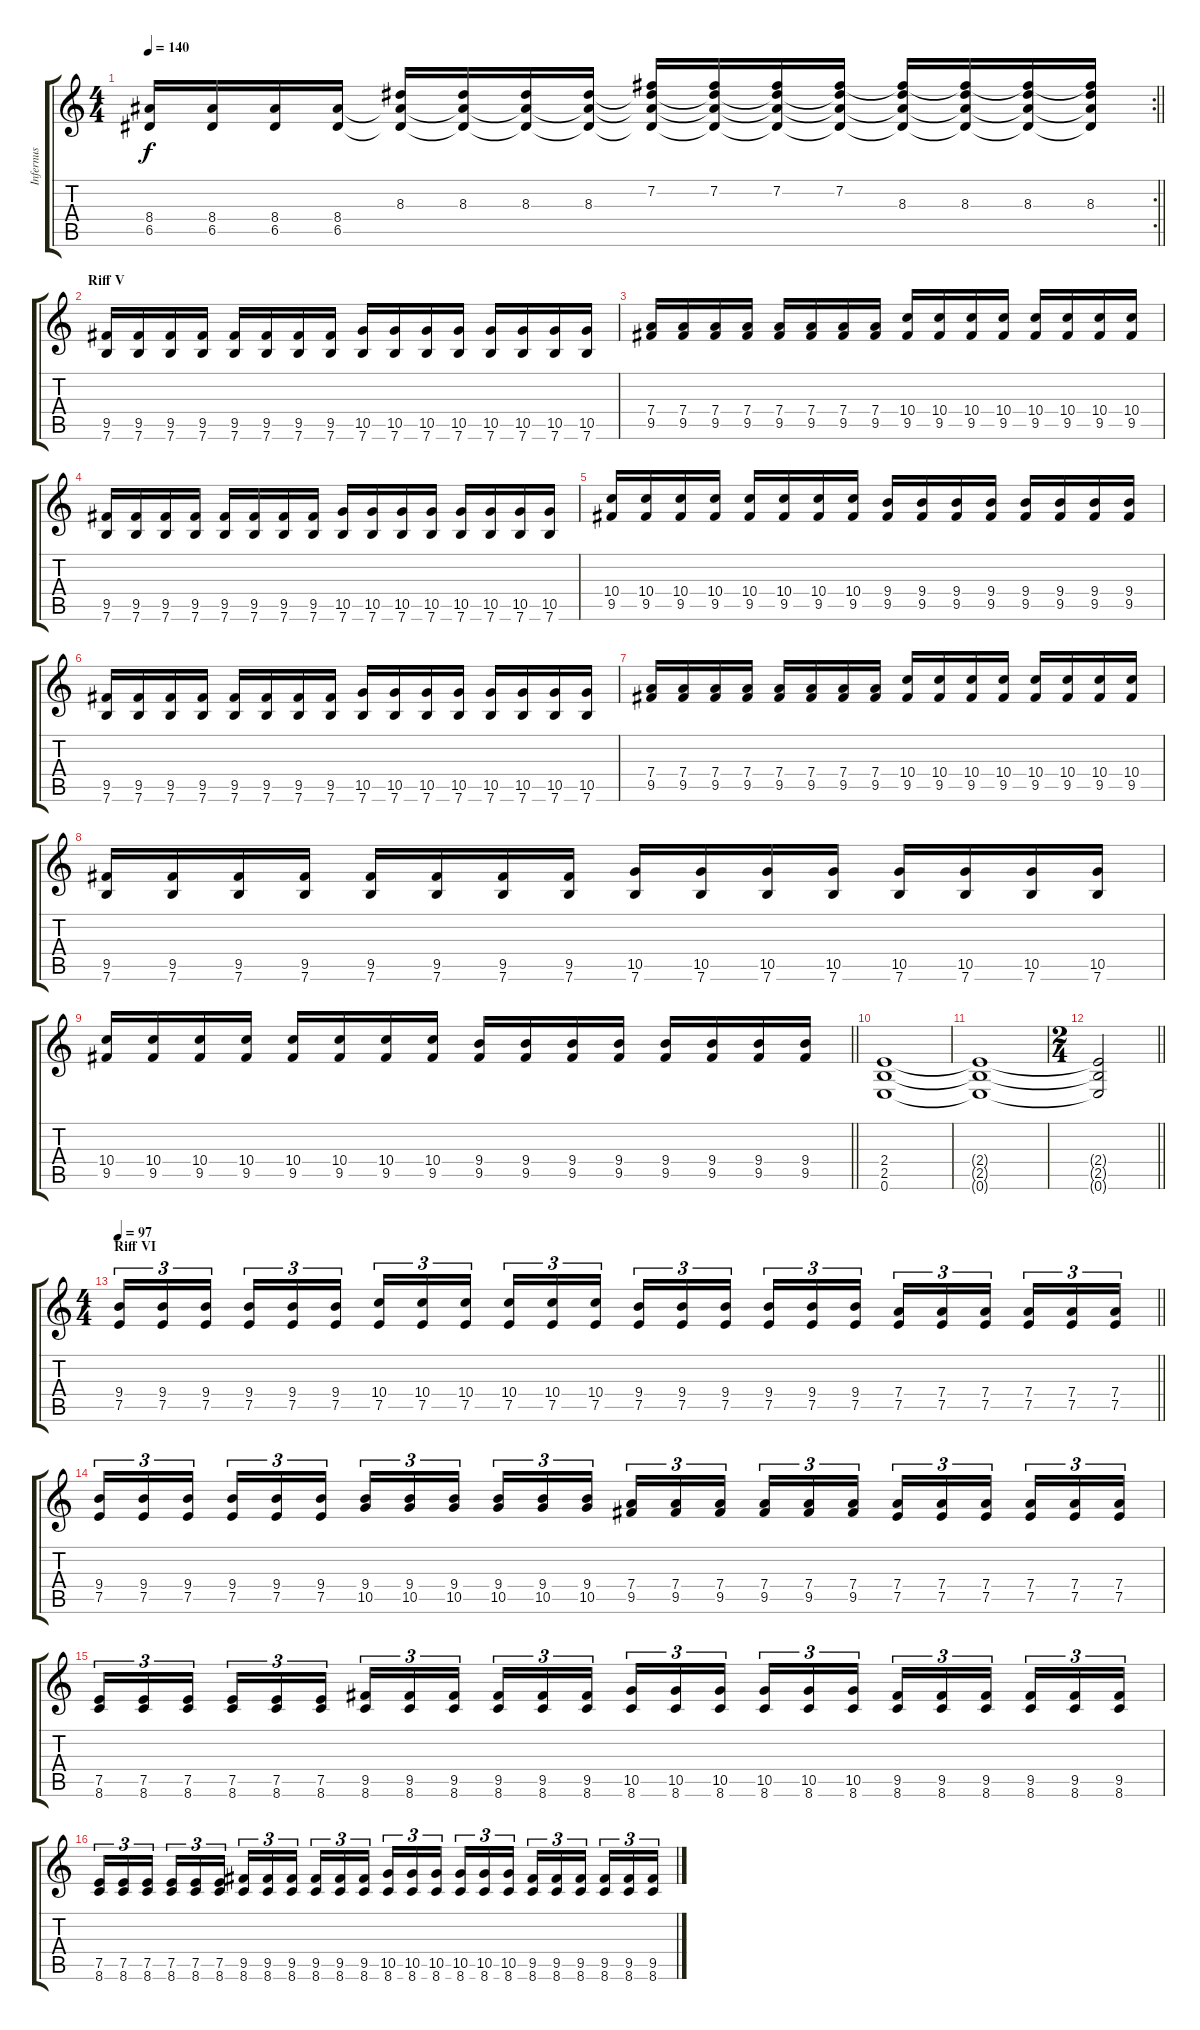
\track ("Infernus" "Infernus") {instrument distortionguitar}
\staff {score tabs}
\tuning (E4 B3 G3 D3 A2 E2) {hide}
\rc 2
\ts (4 4)
\tempo 140
\clef g2
\barLineRight lightlight
\ks c
(8.4 6.5).16{dy f} (8.4 6.5).16 (8.4 6.5).16 (8.4 6.5).16 (8.3 8.4{t} 6.5{t}).16 (8.3 8.4{t} 6.5{t}).16 (8.3 8.4{t} 6.5{t}).16 (8.3 8.4{t} 6.5{t}).16 (7.2 8.3{t} 8.4{t} 6.5{t}).16 (7.2 8.3{t} 8.4{t} 6.5{t}).16 (7.2 8.3{t} 8.4{t} 6.5{t}).16 (7.2 8.3{t} 8.4{t} 6.5{t}).16 (7.2{t} 8.3 8.4{t} 6.5{t}).16 (7.2{t} 8.3 8.4{t} 6.5{t}).16 (7.2{t} 8.3 8.4{t} 6.5{t}).16 (7.2{t} 8.3 8.4{t} 6.5{t}).16 |
\section ("" "Riff V")
(9.5 7.6).16 (9.5 7.6).16 (9.5 7.6).16 (9.5 7.6).16 (9.5 7.6).16 (9.5 7.6).16 (9.5 7.6).16 (9.5 7.6).16 (10.5 7.6).16 (10.5 7.6).16 (10.5 7.6).16 (10.5 7.6).16 (10.5 7.6).16 (10.5 7.6).16 (10.5 7.6).16 (10.5 7.6).16 |
(7.4 9.5).16 (7.4 9.5).16 (7.4 9.5).16 (7.4 9.5).16 (7.4 9.5).16 (7.4 9.5).16 (7.4 9.5).16 (7.4 9.5).16 (10.4 9.5).16 (10.4 9.5).16 (10.4 9.5).16 (10.4 9.5).16 (10.4 9.5).16 (10.4 9.5).16 (10.4 9.5).16 (10.4 9.5).16 |
(9.5 7.6).16 (9.5 7.6).16 (9.5 7.6).16 (9.5 7.6).16 (9.5 7.6).16 (9.5 7.6).16 (9.5 7.6).16 (9.5 7.6).16 (10.5 7.6).16 (10.5 7.6).16 (10.5 7.6).16 (10.5 7.6).16 (10.5 7.6).16 (10.5 7.6).16 (10.5 7.6).16 (10.5 7.6).16 |
(10.4 9.5).16 (10.4 9.5).16 (10.4 9.5).16 (10.4 9.5).16 (10.4 9.5).16 (10.4 9.5).16 (10.4 9.5).16 (10.4 9.5).16 (9.4 9.5).16 (9.4 9.5).16 (9.4 9.5).16 (9.4 9.5).16 (9.4 9.5).16 (9.4 9.5).16 (9.4 9.5).16 (9.4 9.5).16 |
(9.5 7.6).16 (9.5 7.6).16 (9.5 7.6).16 (9.5 7.6).16 (9.5 7.6).16 (9.5 7.6).16 (9.5 7.6).16 (9.5 7.6).16 (10.5 7.6).16 (10.5 7.6).16 (10.5 7.6).16 (10.5 7.6).16 (10.5 7.6).16 (10.5 7.6).16 (10.5 7.6).16 (10.5 7.6).16 |
(7.4 9.5).16 (7.4 9.5).16 (7.4 9.5).16 (7.4 9.5).16 (7.4 9.5).16 (7.4 9.5).16 (7.4 9.5).16 (7.4 9.5).16 (10.4 9.5).16 (10.4 9.5).16 (10.4 9.5).16 (10.4 9.5).16 (10.4 9.5).16 (10.4 9.5).16 (10.4 9.5).16 (10.4 9.5).16 |
(9.5 7.6).16 (9.5 7.6).16 (9.5 7.6).16 (9.5 7.6).16 (9.5 7.6).16 (9.5 7.6).16 (9.5 7.6).16 (9.5 7.6).16 (10.5 7.6).16 (10.5 7.6).16 (10.5 7.6).16 (10.5 7.6).16 (10.5 7.6).16 (10.5 7.6).16 (10.5 7.6).16 (10.5 7.6).16 |
\barLineRight lightlight
(10.4 9.5).16 (10.4 9.5).16 (10.4 9.5).16 (10.4 9.5).16 (10.4 9.5).16 (10.4 9.5).16 (10.4 9.5).16 (10.4 9.5).16 (9.4 9.5).16 (9.4 9.5).16 (9.4 9.5).16 (9.4 9.5).16 (9.4 9.5).16 (9.4 9.5).16 (9.4 9.5).16 (9.4 9.5).16 |
(2.4 2.5 0.6).1 |
(2.4{t} 2.5{t} 0.6{t}).1 |
\ts (2 4)
\barLineRight lightlight
(2.4{t} 2.5{t} 0.6{t}).2 |
\ts (4 4)
\section ("" "Riff VI")
\tempo 97
\barLineRight lightlight
(9.4 7.5).16{tu (3 2)} (9.4 7.5).16{tu (3 2)} (9.4 7.5).16{tu (3 2) beam splitsecondary} (9.4 7.5).16{tu (3 2)} (9.4 7.5).16{tu (3 2)} (9.4 7.5).16{tu (3 2)} (10.4 7.5).16{tu (3 2)} (10.4 7.5).16{tu (3 2)} (10.4 7.5).16{tu (3 2) beam splitsecondary} (10.4 7.5).16{tu (3 2)} (10.4 7.5).16{tu (3 2)} (10.4 7.5).16{tu (3 2)} (9.4 7.5).16{tu (3 2)} (9.4 7.5).16{tu (3 2)} (9.4 7.5).16{tu (3 2) beam splitsecondary} (9.4 7.5).16{tu (3 2)} (9.4 7.5).16{tu (3 2)} (9.4 7.5).16{tu (3 2)} (7.4 7.5).16{tu (3 2)} (7.4 7.5).16{tu (3 2)} (7.4 7.5).16{tu (3 2) beam splitsecondary} (7.4 7.5).16{tu (3 2)} (7.4 7.5).16{tu (3 2)} (7.4 7.5).16{tu (3 2)} |
(9.4 7.5).16{tu (3 2)} (9.4 7.5).16{tu (3 2)} (9.4 7.5).16{tu (3 2) beam splitsecondary} (9.4 7.5).16{tu (3 2)} (9.4 7.5).16{tu (3 2)} (9.4 7.5).16{tu (3 2)} (9.4 10.5).16{tu (3 2)} (9.4 10.5).16{tu (3 2)} (9.4 10.5).16{tu (3 2) beam splitsecondary} (9.4 10.5).16{tu (3 2)} (9.4 10.5).16{tu (3 2)} (9.4 10.5).16{tu (3 2)} (7.4 9.5).16{tu (3 2)} (7.4 9.5).16{tu (3 2)} (7.4 9.5).16{tu (3 2) beam splitsecondary} (7.4 9.5).16{tu (3 2)} (7.4 9.5).16{tu (3 2)} (7.4 9.5).16{tu (3 2)} (7.4 7.5).16{tu (3 2)} (7.4 7.5).16{tu (3 2)} (7.4 7.5).16{tu (3 2) beam splitsecondary} (7.4 7.5).16{tu (3 2)} (7.4 7.5).16{tu (3 2)} (7.4 7.5).16{tu (3 2)} |
(7.5 8.6).16{tu (3 2)} (7.5 8.6).16{tu (3 2)} (7.5 8.6).16{tu (3 2) beam splitsecondary} (7.5 8.6).16{tu (3 2)} (7.5 8.6).16{tu (3 2)} (7.5 8.6).16{tu (3 2)} (9.5 8.6).16{tu (3 2)} (9.5 8.6).16{tu (3 2)} (9.5 8.6).16{tu (3 2) beam splitsecondary} (9.5 8.6).16{tu (3 2)} (9.5 8.6).16{tu (3 2)} (9.5 8.6).16{tu (3 2)} (10.5 8.6).16{tu (3 2)} (10.5 8.6).16{tu (3 2)} (10.5 8.6).16{tu (3 2) beam splitsecondary} (10.5 8.6).16{tu (3 2)} (10.5 8.6).16{tu (3 2)} (10.5 8.6).16{tu (3 2)} (9.5 8.6).16{tu (3 2)} (9.5 8.6).16{tu (3 2)} (9.5 8.6).16{tu (3 2) beam splitsecondary} (9.5 8.6).16{tu (3 2)} (9.5 8.6).16{tu (3 2)} (9.5 8.6).16{tu (3 2)} |
(7.5 8.6).16{tu (3 2)} (7.5 8.6).16{tu (3 2)} (7.5 8.6).16{tu (3 2) beam splitsecondary} (7.5 8.6).16{tu (3 2)} (7.5 8.6).16{tu (3 2)} (7.5 8.6).16{tu (3 2)} (9.5 8.6).16{tu (3 2)} (9.5 8.6).16{tu (3 2)} (9.5 8.6).16{tu (3 2) beam splitsecondary} (9.5 8.6).16{tu (3 2)} (9.5 8.6).16{tu (3 2)} (9.5 8.6).16{tu (3 2)} (10.5 8.6).16{tu (3 2)} (10.5 8.6).16{tu (3 2)} (10.5 8.6).16{tu (3 2) beam splitsecondary} (10.5 8.6).16{tu (3 2)} (10.5 8.6).16{tu (3 2)} (10.5 8.6).16{tu (3 2)} (9.5 8.6).16{tu (3 2)} (9.5 8.6).16{tu (3 2)} (9.5 8.6).16{tu (3 2) beam splitsecondary} (9.5 8.6).16{tu (3 2)} (9.5 8.6).16{tu (3 2)} (9.5 8.6).16{tu (3 2)}
